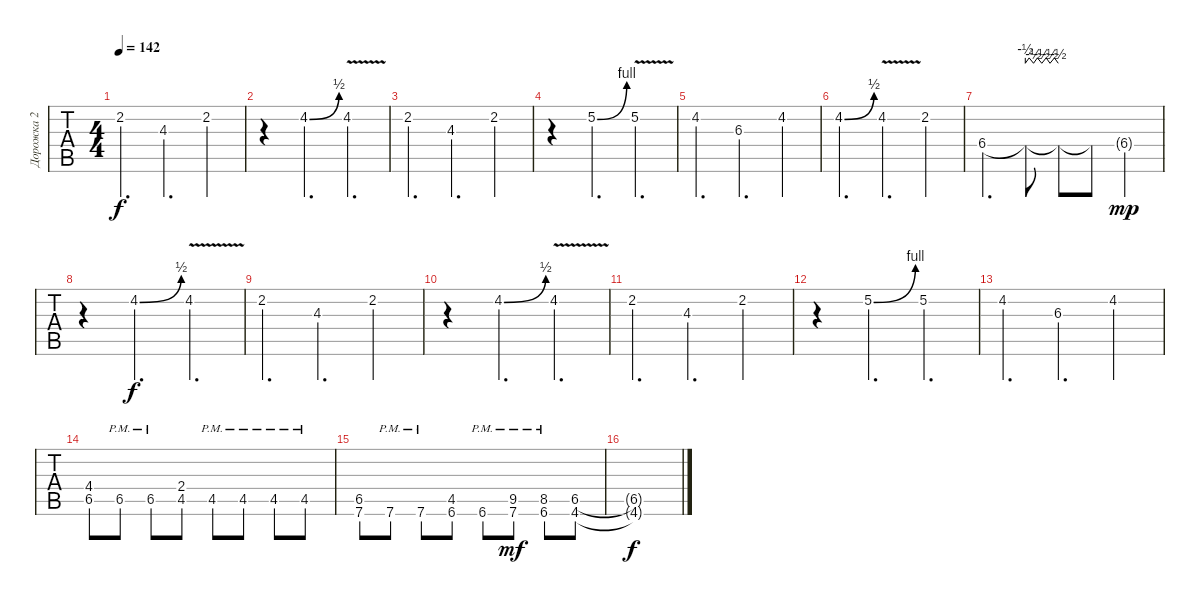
\track ("Дорожка 2" "Дорожка 2") {instrument electricguitarclean}
\staff {tabs}
\tuning (E4 B3 G3 D3 A2 E2) {hide}
\ts (4 4)
\tempo 142
\clef g2
\ks c
2.2.4{d dy f} 4.3.4{d} 2.2.4 |
r.4 4.2{be (bend 0 0 60 2)}.4{d} 4.2{v}.4{d} |
2.2.4{d} 4.3.4{d} 2.2.4 |
r.4 5.2{be (bend 0 0 60 4)}.4{d} 5.2{v}.4{d} |
4.2.4{d} 6.3.4{d} 4.2.4 |
4.2{be (bend 0 0 60 2)}.4{d} 4.2{v}.4{d} 2.2.4 |
6.4.4{d} 6.4{t}.8{tbe (custom default 0 -2 7 0 15 -2 22 0 30 -2 38 0 45 -2 53 0 60 -2)} 6.4{t}.8 6.4{t}.8 6.4{g}.4{dy mp} |
r.4 4.2{be (bend 0 0 60 2)}.4{d dy f} 4.2{v}.4{d} |
2.2.4{d} 4.3.4{d} 2.2.4 |
r.4 4.2{be (bend 0 0 60 2)}.4{d} 4.2{v}.4{d} |
2.2.4{d} 4.3.4{d} 2.2.4 |
r.4 5.2{be (bend 0 0 60 4)}.4{d} 5.2.4{d} |
4.2.4{d} 6.3.4{d} 4.2.4 |
(4.4 6.5).8{volume 9} 6.5{pm}.8 6.5{pm}.8 (2.4 4.5).8 4.5{pm}.8 4.5{pm}.8 4.5{pm}.8 4.5{pm}.8 |
(6.5 7.6).8 7.6{pm}.8 7.6{pm}.8 (4.5 6.6).8 6.6{pm}.8 (9.5 7.6{pm}).8{dy mf} (8.5 6.6{pm}).8 (6.5 4.6).8 |
(6.5{t} 4.6{t}).1{dy f}
